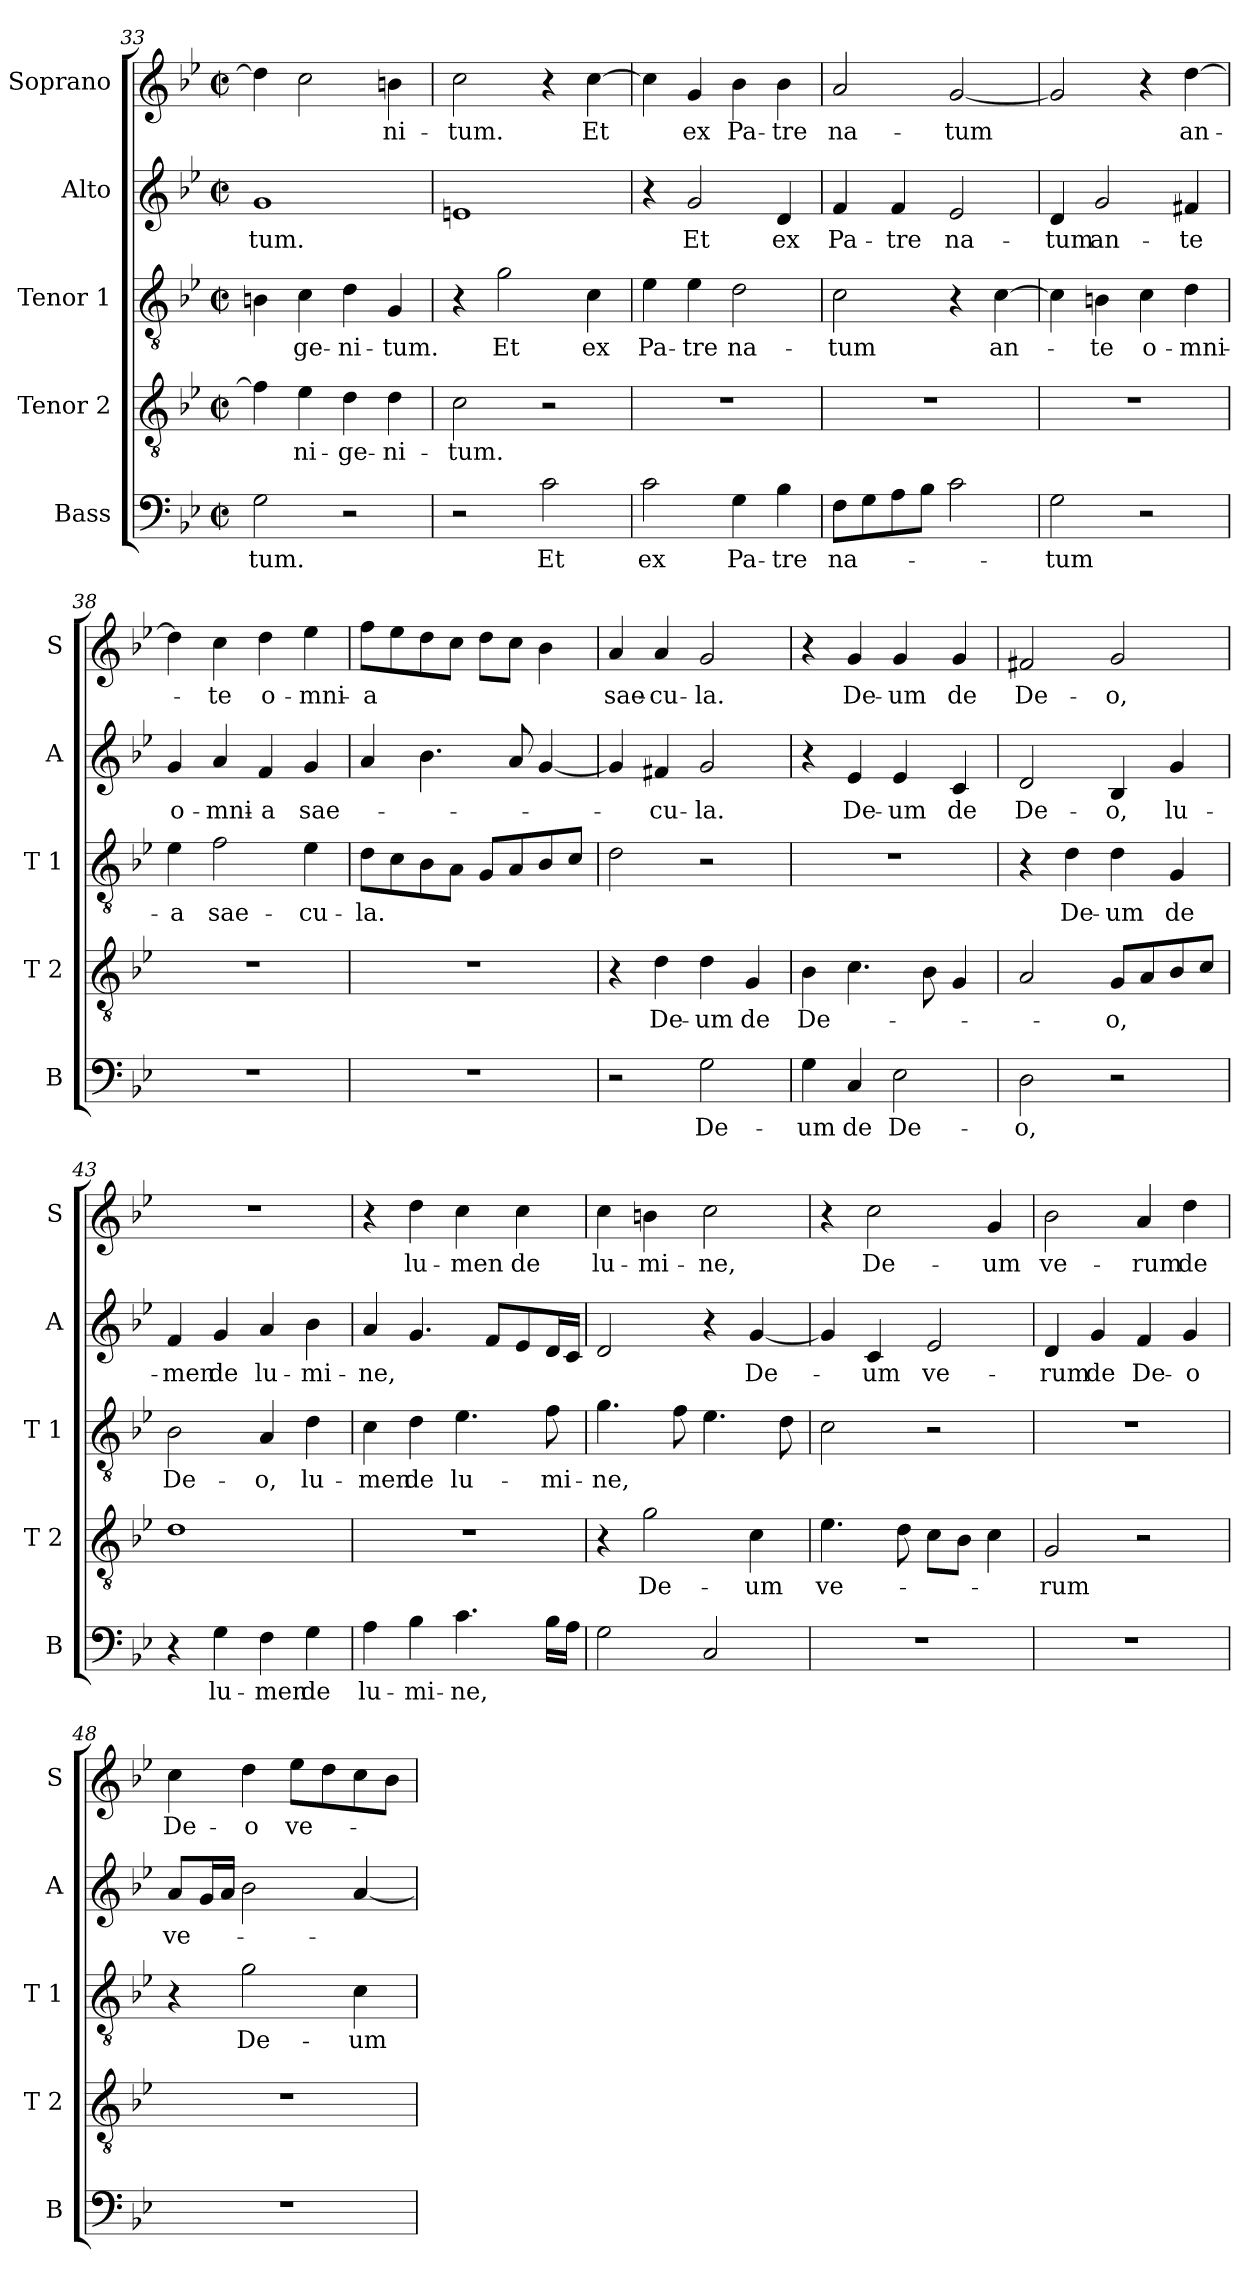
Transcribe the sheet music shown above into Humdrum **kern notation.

**kern	**text	**kern	**text	**kern	**text	**kern	**text	**kern	**text
*part5	*part5	*part4	*part4	*part3	*part3	*part2	*part2	*part1	*part1
*staff5	*staff5	*staff4	*staff4	*staff3	*staff3	*staff2	*staff2	*staff1	*staff1
*I"Bass	*	*I"Tenor 2	*	*I"Tenor 1	*	*I"Alto	*	*I"Soprano	*
*I'B	*	*I'T 2	*	*I'T 1	*	*I'A	*	*I'S	*
*clefF4	*	*clefGv2	*	*clefGv2	*	*clefG2	*	*clefG2	*
*k[b-e-]	*	*k[b-e-]	*	*k[b-e-]	*	*k[b-e-]	*	*k[b-e-]	*
*g:	*	*g:	*	*g:	*	*g:	*	*g:	*
*M2/2	*	*M2/2	*	*M2/2	*	*M2/2	*	*M2/2	*
*met(c|)	*	*met(c|)	*	*met(c|)	*	*met(c|)	*	*met(c|)	*
=33	=33	=33	=33	=33	=33	=33	=33	=33	=33
2G\	-tum.	4f\]	.	4Bn\	.	1g	-tum.	4dd\]	.
.	.	4e-\	-ni-	4c\	-ge-	.	.	2cc\	.
2r	.	4d\	-ge-	4d\	-ni-	.	.	.	.
.	.	4d\	-ni-	4G/	-tum.	.	.	4bn\	-ni-
=34	=34	=34	=34	=34	=34	=34	=34	=34	=34
2r	.	2c\	-tum.	4r	.	1en	.	2cc\	-tum.
.	.	.	.	2g\	Et	.	.	.	.
2c\	Et	2r	.	.	.	.	.	4r	.
.	.	.	.	4c\	ex	.	.	[4cc\	Et
=35	=35	=35	=35	=35	=35	=35	=35	=35	=35
2c\	ex	1r	.	4e-\	Pa-	4r	.	4cc\]	.
.	.	.	.	4e-\	-tre	2g/	Et	4g/	ex
4G\	Pa-	.	.	2d\	na-	.	.	4b-\	Pa-
4B-\	-tre	.	.	.	.	4d/	ex	4b-\	-tre
=36	=36	=36	=36	=36	=36	=36	=36	=36	=36
8F\L	na-	1r	.	2c\	-tum	4f/	Pa-	2a/	na-
8G\	.	.	.	.	.	.	.	.	.
8A\	.	.	.	.	.	4f/	-tre	.	.
8B-\J	.	.	.	.	.	.	.	.	.
2c\	.	.	.	4r	.	2e-/	na-	[2g/	-tum
.	.	.	.	[4c\	an-	.	.	.	.
=37	=37	=37	=37	=37	=37	=37	=37	=37	=37
2G\	-tum	1r	.	4c\]	.	4d/	-tum	2g/]	.
.	.	.	.	4Bn\	-te	2g/	an-	.	.
2r	.	.	.	4c\	o-	.	.	4r	.
.	.	.	.	4d\	-mni-	4f#X/	-te	[4dd\	an-
!!LO:LB:g=z
=38	=38	=38	=38	=38	=38	=38	=38	=38	=38
1r	.	1r	.	4e-\	-a	4g/	o-	4dd\]	.
.	.	.	.	2f\	sae-	4a/	-mni-	4cc\	-te
.	.	.	.	.	.	4f/	-a	4dd\	o-
.	.	.	.	4e-\	-cu-	4g/	sae-	4ee-\	-mni-
=39	=39	=39	=39	=39	=39	=39	=39	=39	=39
1r	.	1r	.	8d\L	-la.	4a/	.	8ff\L	-a
.	.	.	.	8c\	.	.	.	8ee-\	.
.	.	.	.	8B-\	.	4.b-\	.	8dd\	.
.	.	.	.	8A\J	.	.	.	8cc\J	.
.	.	.	.	8G/L	.	.	.	8dd\L	.
.	.	.	.	8A/	.	8a/	.	8cc\J	.
.	.	.	.	8B-/	.	[4g/	.	4b-\	.
.	.	.	.	8c/J	.	.	.	.	.
=40	=40	=40	=40	=40	=40	=40	=40	=40	=40
2r	.	4r	.	2d\	.	4g/]	.	4a/	sae-
.	.	4d\	De-	.	.	4f#X/	-cu-	4a/	-cu-
2G\	De-	4d\	-um	2r	.	2g/	-la.	2g/	-la.
.	.	4G/	de	.	.	.	.	.	.
=41	=41	=41	=41	=41	=41	=41	=41	=41	=41
4G\	-um	4B-\	De-	1r	.	4r	.	4r	.
4C/	de	4.c\	.	.	.	4e-/	De-	4g/	De-
2E-\	De-	.	.	.	.	4e-/	-um	4g/	-um
.	.	8B-\	.	.	.	.	.	.	.
.	.	4G/	.	.	.	4c/	de	4g/	de
=42	=42	=42	=42	=42	=42	=42	=42	=42	=42
2D\	-o,	2A/	.	4r	.	2d/	De-	2f#X/	De-
.	.	.	.	4d\	De-	.	.	.	.
2r	.	8G/L	-o,	4d\	-um	4B-/	-o,	2g/	-o,
.	.	8A/	.	.	.	.	.	.	.
.	.	8B-/	.	4G/	de	4g/	lu-	.	.
.	.	8c/J	.	.	.	.	.	.	.
=43	=43	=43	=43	=43	=43	=43	=43	=43	=43
4r	.	1d	.	2B-\	De-	4f/	-men	1r	.
4G\	lu-	.	.	.	.	4g/	de	.	.
4F\	-men	.	.	4A/	-o,	4a/	lu-	.	.
4G\	de	.	.	4d\	lu-	4b-\	-mi-	.	.
!!LO:PB:g=z
=44	=44	=44	=44	=44	=44	=44	=44	=44	=44
4A\	lu-	1r	.	4c\	-men	4a/	-ne,	4r	.
4B-\	-mi-	.	.	4d\	de	4.g/	.	4dd\	lu-
4.c\	-ne,	.	.	4.e-\	lu-	.	.	4cc\	-men
.	.	.	.	.	.	8f/L	.	.	.
.	.	.	.	.	.	8e-/	.	4cc\	de
16B-\LL	.	.	.	8f\	-mi-	16d/L	.	.	.
16A\JJ	.	.	.	.	.	16c/JJ	.	.	.
=45	=45	=45	=45	=45	=45	=45	=45	=45	=45
2G\	.	4r	.	4.g\	-ne,	2d/	.	4cc\	lu-
.	.	2g\	De-	.	.	.	.	4bn\	-mi-
.	.	.	.	8f\	.	.	.	.	.
2C/	.	.	.	4.e-\	.	4r	.	2cc\	-ne,
.	.	4c\	-um	.	.	[4g/	De-	.	.
.	.	.	.	8d\	.	.	.	.	.
=46	=46	=46	=46	=46	=46	=46	=46	=46	=46
1r	.	4.e-\	ve-	2c\	.	4g/]	.	4r	.
.	.	.	.	.	.	4c/	-um	2cc\	De-
.	.	8d\	.	.	.	.	.	.	.
.	.	8c\L	.	2r	.	2e-/	ve-	.	.
.	.	8B-\J	.	.	.	.	.	.	.
.	.	4c\	.	.	.	.	.	4g/	-um
=47	=47	=47	=47	=47	=47	=47	=47	=47	=47
1r	.	2G/	-rum	1r	.	4d/	-rum	2b-\	ve-
.	.	.	.	.	.	4g/	de	.	.
.	.	2r	.	.	.	4f/	De-	4a/	-rum
.	.	.	.	.	.	4g/	-o	4dd\	de
=48	=48	=48	=48	=48	=48	=48	=48	=48	=48
1r	.	1r	.	4r	.	8a/L	ve-	4cc\	De-
.	.	.	.	.	.	16g/L	.	.	.
.	.	.	.	.	.	16a/JJ	.	.	.
.	.	.	.	2g\	De-	2b-\	.	4dd\	-o
.	.	.	.	.	.	.	.	8ee-\L	ve-
.	.	.	.	.	.	.	.	8dd\	.
.	.	.	.	4c\	-um	[4a/	.	8cc\	.
.	.	.	.	.	.	.	.	8b-\J	.
=	=	=	=	=	=	=	=	=	=
*-	*-	*-	*-	*-	*-	*-	*-	*-	*-
